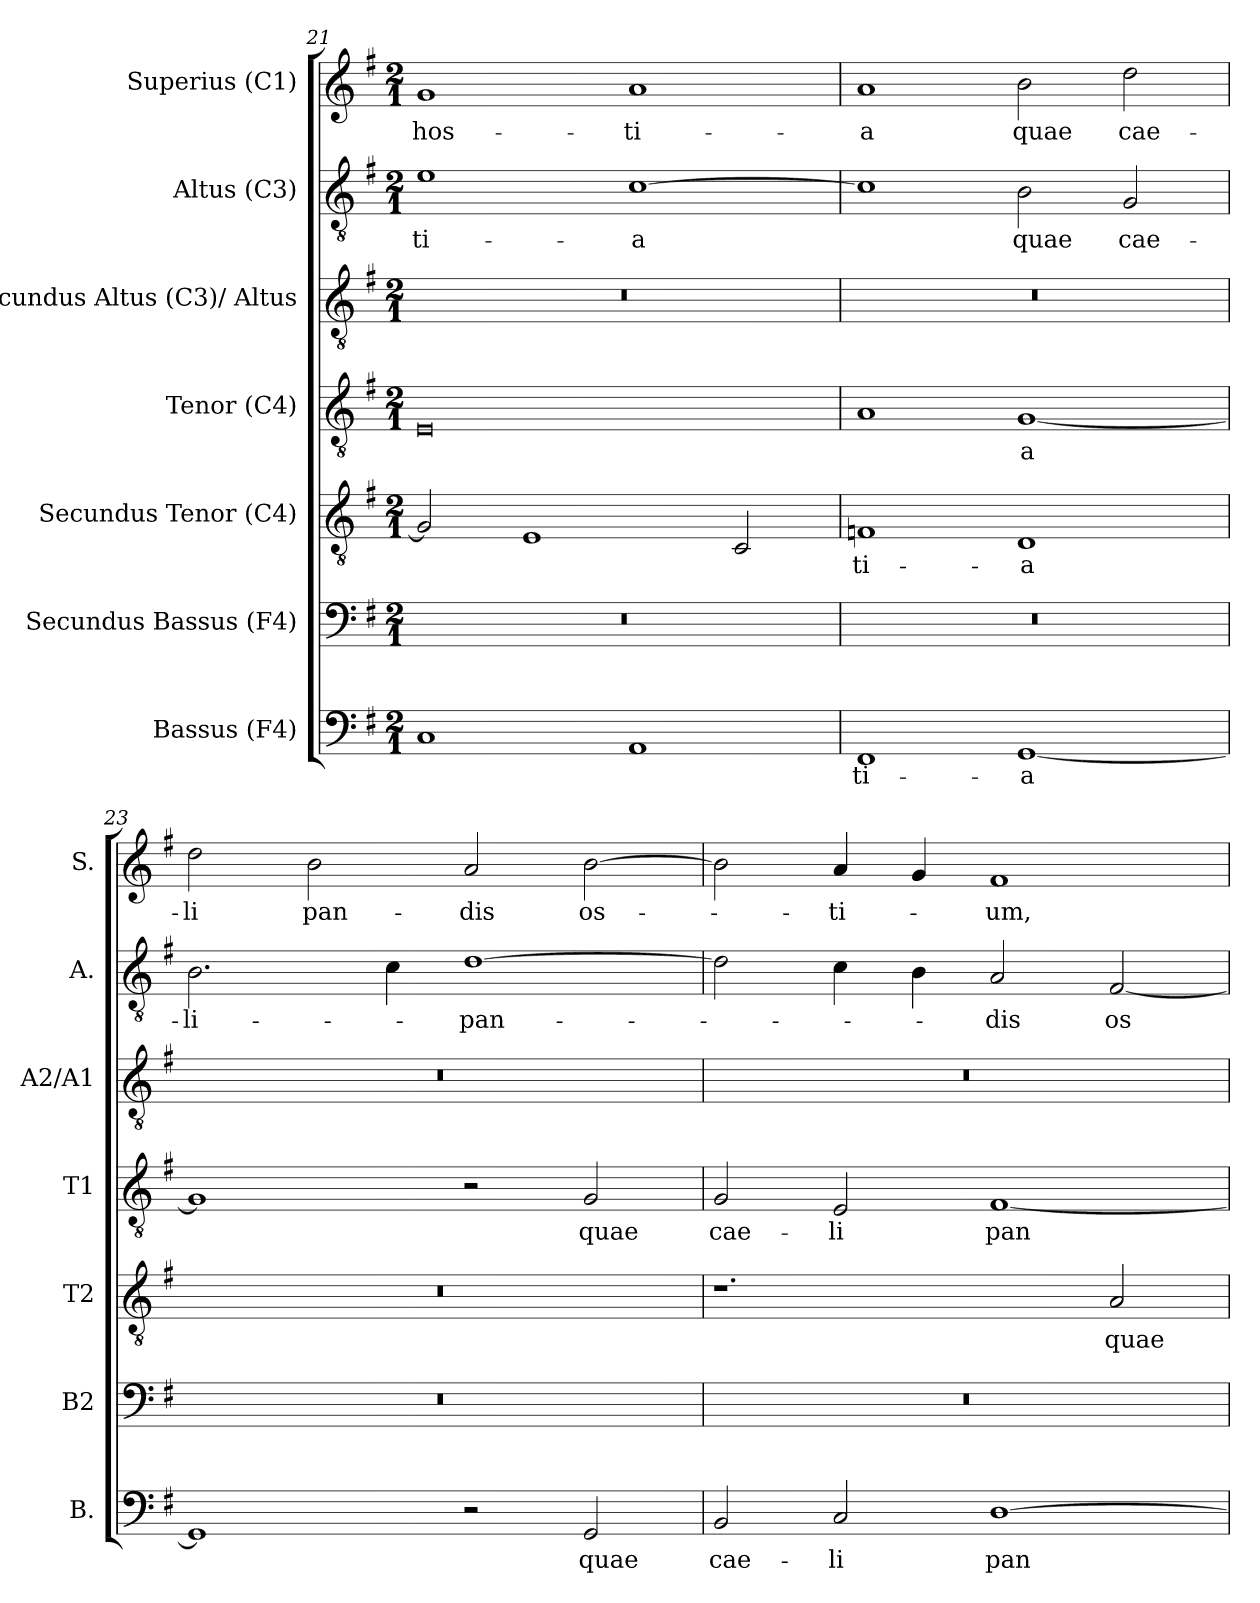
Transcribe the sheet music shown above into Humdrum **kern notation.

**kern	**text	**kern	**kern	**text	**kern	**text	**kern	**kern	**text	**kern	**text
*part7	*part7	*part6	*part5	*part5	*part4	*part4	*part3	*part2	*part2	*part1	*part1
*staff7	*staff7	*staff6	*staff5	*staff5	*staff4	*staff4	*staff3	*staff2	*staff2	*staff1	*staff1
*I"Bassus (F4)	*	*I"Secundus Bassus (F4)	*I"Secundus Tenor (C4)	*	*I"Tenor (C4)	*	*I"Secundus Altus (C3)/ Altus	*I"Altus (C3)	*	*I"Superius (C1)	*
*I'B.	*	*I'B2	*I'T2	*	*I'T1	*	*I'A2/A1	*I'A.	*	*I'S.	*
!!LO:LB:g=z
*clefF4	*	*clefF4	*clefGv2	*	*clefGv2	*	*clefGv2	*clefGv2	*	*clefG2	*
*	*	*	*	*	*ITrd7c12	*	*	*	*	*	*
*k[f#]	*	*k[f#]	*k[f#]	*	*k[f#]	*	*k[f#]	*k[f#]	*	*k[f#]	*
*G:	*	*G:	*G:	*	*G:	*	*G:	*G:	*	*G:	*
*M2/1	*	*M2/1	*M2/1	*	*M2/1	*	*M2/1	*M2/1	*	*M2/1	*
=21	=21	=21	=21	=21	=21	=21	=21	=21	=21	=21	=21
!	!	!LO:N:vis=1	!	!	!	!	!LO:N:vis=1	!	!	!	!
!	!	!	!	!	!	!	!	!	!LO:LY:b:color=#000000	!	!
!	!	!	!	!	!	!	!	!	!	!	!LO:LY:b:color=#000000
1Ci	.	0r	2Gi/]	.	0EEi	.	0r	1ei	-ti-	1gi	hos-
.	.	.	1Ei	.	.	.	.	.	.	.	.
!	!	!	!	!	!	!	!	!	!LO:LY:b:color=#000000	!	!
!	!	!	!	!	!	!	!	!	!	!	!LO:LY:b:color=#000000
1AAi	.	.	.	.	.	.	.	[1ci	-a	1ai	-ti-
.	.	.	2Ci/	.	.	.	.	.	.	.	.
=22	=22	=22	=22	=22	=22	=22	=22	=22	=22	=22	=22
!	!LO:LY:b:color=#000000	!LO:N:vis=1	!	!	!	!	!	!	!	!	!
!	!	!	!	!LO:LY:b:color=#000000	!	!	!LO:N:vis=1	!	!	!	!
!	!	!	!	!	!	!	!	!	!	!	!LO:LY:b:color=#000000
1FF#i	-ti-	0r	1Fni	-ti-	1AAi	.	0r	1ci]	.	1ai	-a
!	!LO:LY:b:color=#000000	!	!	!	!	!	!	!	!	!	!
!	!	!	!	!LO:LY:b:color=#000000	!	!	!	!	!	!	!
!	!	!	!	!	!	!LO:LY:b:color=#000000	!	!	!	!	!
!	!	!	!	!	!	!	!	!	!LO:LY:b:color=#000000	!	!
!	!	!	!	!	!	!	!	!	!	!	!LO:LY:b:color=#000000
[1GGi	-a	.	1Di	-a	[1GGi	-a	.	2Bi\	quae	2bi\	quae
!	!	!	!	!	!	!	!	!	!LO:LY:b:color=#000000	!	!
!	!	!	!	!	!	!	!	!	!	!	!LO:LY:b:color=#000000
.	.	.	.	.	.	.	.	2Gi/	cae-	2ddi\	cae-
=23	=23	=23	=23	=23	=23	=23	=23	=23	=23	=23	=23
!	!	!LO:N:vis=1	!LO:N:vis=1	!	!	!	!LO:N:vis=1	!	!	!	!
!	!	!	!	!	!	!	!	!	!LO:LY:b:color=#000000	!	!
!	!	!	!	!	!	!	!	!	!	!	!LO:LY:b:color=#000000
1GGi]	.	0r	0r	.	1GGi]	.	0r	2.Bi\	-li-	2ddi\	-li
!	!	!	!	!	!	!	!	!	!	!	!LO:LY:b:color=#000000
.	.	.	.	.	.	.	.	.	.	2bi\	pan-
.	.	.	.	.	.	.	.	4ci\	.	.	.
!	!	!	!	!	!	!	!	!	!LO:LY:b:color=#000000	!	!
!	!	!	!	!	!	!	!	!	!	!	!LO:LY:b:color=#000000
2r	.	.	.	.	2r	.	.	[1di	-pan-	2ai/	-dis
!	!LO:LY:b:color=#000000	!	!	!	!	!	!	!	!	!	!
!	!	!	!	!	!	!LO:LY:b:color=#000000	!	!	!	!	!
!	!	!	!	!	!	!	!	!	!	!	!LO:LY:b:color=#000000
2GGi/	quae	.	.	.	2GGi/	quae	.	.	.	[2bi\	os-
=24	=24	=24	=24	=24	=24	=24	=24	=24	=24	=24	=24
!	!LO:LY:b:color=#000000	!LO:N:vis=1	!	!	!	!	!	!	!	!	!
!	!	!	!	!	!	!LO:LY:b:color=#000000	!LO:N:vis=1	!	!	!	!
2BBi/	cae-	0r	1.r	.	2GGi/	cae-	0r	2di\]	.	2bi\]	.
!	!LO:LY:b:color=#000000	!	!	!	!	!	!	!	!	!	!
!	!	!	!	!	!	!LO:LY:b:color=#000000	!	!	!	!	!
!	!	!	!	!	!	!	!	!	!	!	!LO:LY:b:color=#000000
2Ci/	-li	.	.	.	2EEi/	-li	.	4ci\	.	4ai/	-ti-
.	.	.	.	.	.	.	.	4Bi\	.	4gi/	.
!	!LO:LY:b:color=#000000	!	!	!	!	!	!	!	!	!	!
!	!	!	!	!	!	!LO:LY:b:color=#000000	!	!	!	!	!
!	!	!	!	!	!	!	!	!	!LO:LY:b:color=#000000	!	!
!	!	!	!	!	!	!	!	!	!	!	!LO:LY:b:color=#000000
[1Di	pan-	.	.	.	[1FF#i	pan-	.	2Ai/	-dis	1f#i	-um,
!	!	!	!	!LO:LY:b:color=#000000	!	!	!	!	!	!	!
!	!	!	!	!	!	!	!	!	!LO:LY:b:color=#000000	!	!
.	.	.	2Ai/	quae	.	.	.	[2F#i/	os-	.	.
=	=	=	=	=	=	=	=	=	=	=	=
*-	*-	*-	*-	*-	*-	*-	*-	*-	*-	*-	*-
